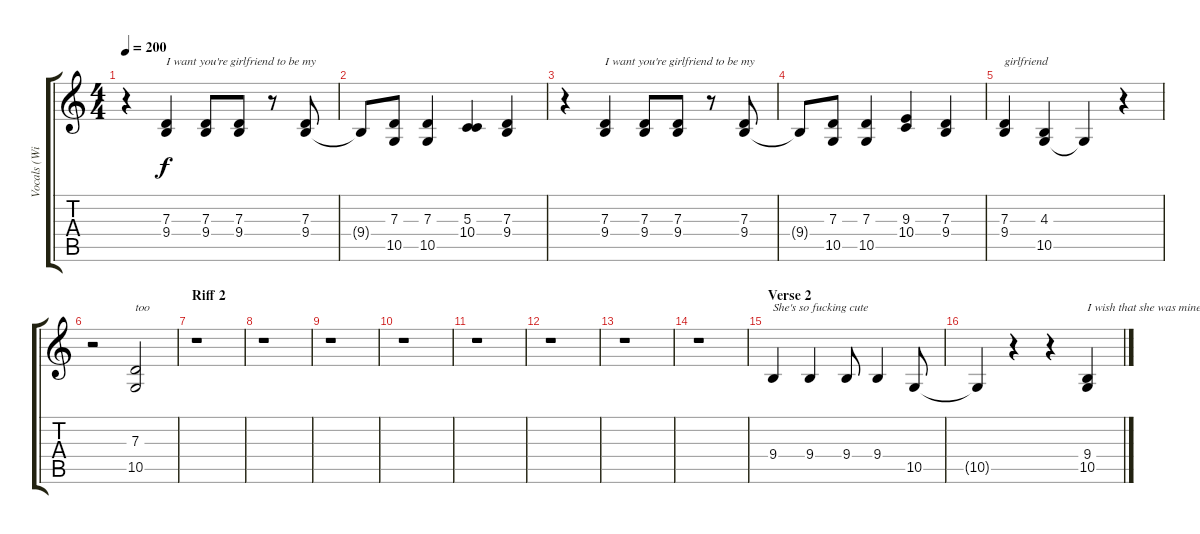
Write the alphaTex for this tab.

\track ("Vocals (With Harmonies)" "Vocals (Wi") {instrument clarinet}
\staff {score tabs}
\tuning (E4 B3 G3 D3 A2 E2) {hide}
\ts (4 4)
\tempo 200
\clef g2
\ks c
r.4{dy f} (7.3 9.4).4{txt "I want you're girlfriend to be my"} (7.3 9.4).8 (7.3 9.4).8 r.8 (7.3 9.4).8 |
9.4{t}.8 (7.3 10.5).8 (7.3 10.5).4 (5.3 10.4).4 (7.3 9.4).4 |
r.4 (7.3 9.4).4{txt "I want you're girlfriend to be my"} (7.3 9.4).8 (7.3 9.4).8 r.8 (7.3 9.4).8 |
9.4{t}.8 (7.3 10.5).8 (7.3 10.5).4 (9.3 10.4).4 (7.3 9.4).4 |
(7.3 9.4).4{txt "girlfriend"} (4.3 10.5).4 10.5{t}.4 r.4 |
r.2 (7.3 10.5).2{txt "too"} |
\section ("" "Riff 2")
r.1 |
r.1 |
r.1 |
r.1 |
r.1 |
r.1 |
r.1 |
r.1 |
\section ("" "Verse 2")
9.4.4{txt "She's so fucking cute"} 9.4.4 9.4.8 9.4.4 10.5.8 |
10.5{t}.4 r.4 r.4 (9.4 10.5).4{txt "I wish that she was mine"}
